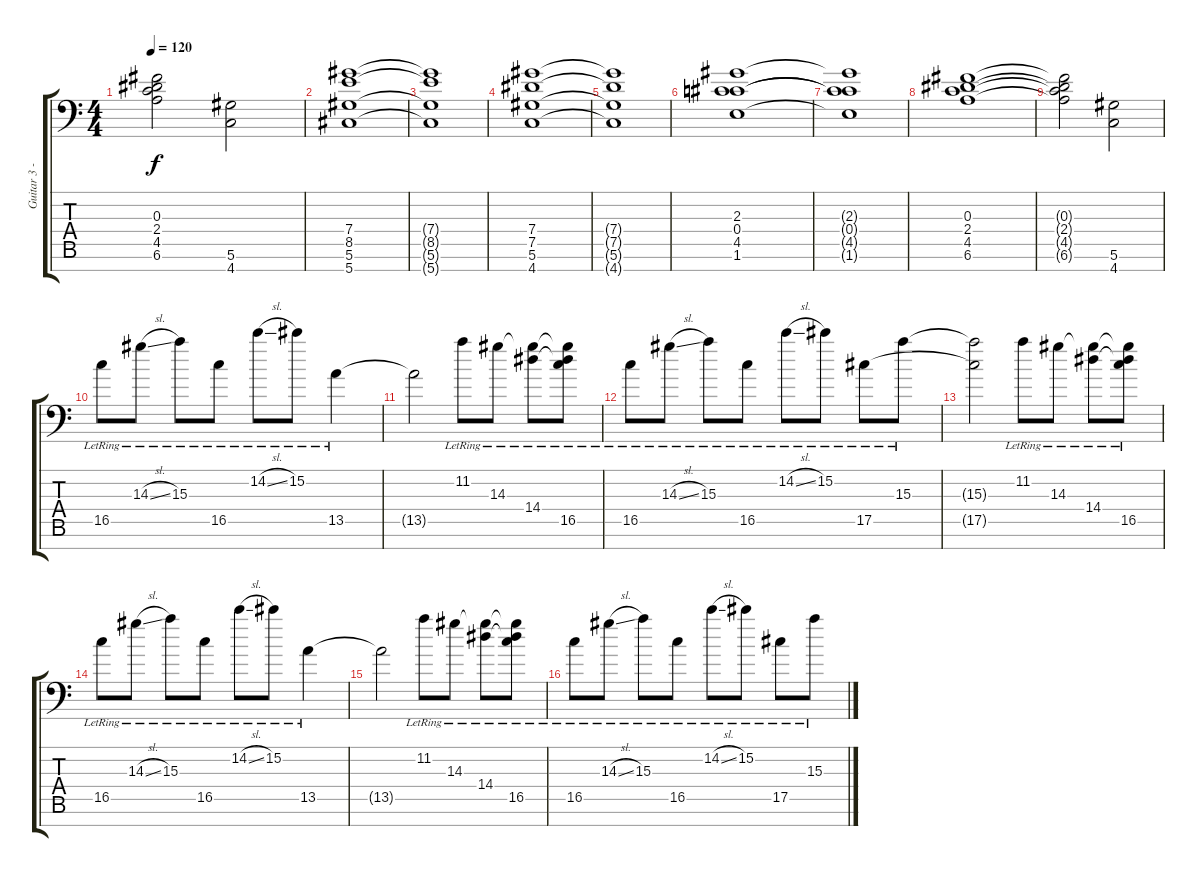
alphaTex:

\track ("Guitar 3 - Middle" "Guitar 3 -") {instrument electricguitarjazz}
\staff {score tabs}
\tuning (Eb4 Bb3 Gb3 Db3 Ab2 Eb2 Ab1) {hide}
\ts (4 4)
\tempo 120
\clef f4
\ks c
(0.3{t} 2.4{t} 4.5{t} 6.6{t}).2{dy f} (5.6 4.7).2 |
(7.4 8.5 5.6 5.7).1{volume 8} |
(7.4{t} 8.5{t} 5.6{t} 5.7{t}).1 |
(7.4 7.5 5.6 4.7).1 |
(7.4{t} 7.5{t} 5.6{t} 4.7{t}).1 |
(2.3 0.4 4.5 1.6).1 |
(2.3{t} 0.4{t} 4.5{t} 1.6{t}).1 |
(0.3 2.4 4.5 6.6).1 |
(0.3{t} 2.4{t} 4.5{t} 6.6{t}).2 (5.6 4.7).2 |
16.5{lr}.8{volume 11 instrument electricguitarjazz} 14.3{sl lr}.8 15.3{lr}.8 16.5{lr}.8 14.2{sl lr}.8 15.2{lr}.8 13.5{lr}.4 |
13.5{t}.2 11.2{lr}.8 14.3{lr}.8 (14.3{t} 14.4{lr}).8 (14.3{t} 14.4{t} 16.5{lr}).8 |
16.5{lr}.8 14.3{sl lr}.8 15.3{lr}.8 16.5{lr}.8 14.2{sl lr}.8 15.2{lr}.8 17.5{lr}.8 15.3{lr}.8 |
(15.3{t} 17.5{t}).2 11.2{lr}.8 14.3{lr}.8 (14.3{t} 14.4{lr}).8 (14.3{t} 14.4{t} 16.5{lr}).8 |
16.5{lr}.8 14.3{sl lr}.8 15.3{lr}.8 16.5{lr}.8 14.2{sl lr}.8 15.2{lr}.8 13.5{lr}.4 |
13.5{t}.2 11.2{lr}.8 14.3{lr}.8 (14.3{t} 14.4{lr}).8 (14.3{t} 14.4{t} 16.5{lr}).8 |
16.5{lr}.8 14.3{sl lr}.8 15.3{lr}.8 16.5{lr}.8 14.2{sl lr}.8 15.2{lr}.8 17.5{lr}.8 15.3{lr}.8
